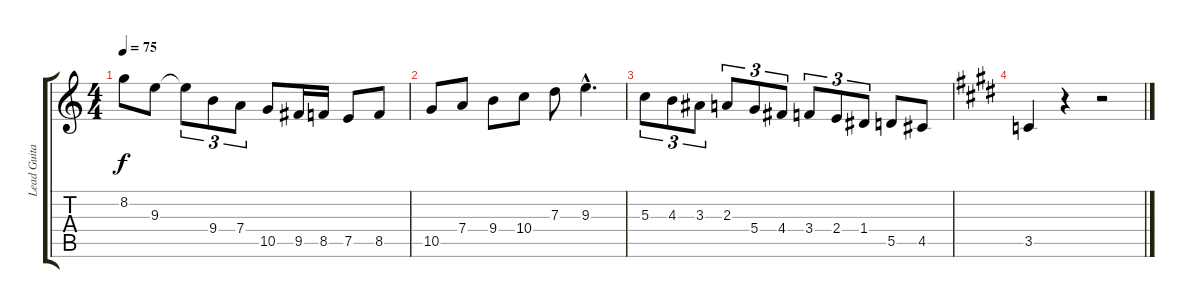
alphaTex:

\track ("Lead Guitar" "Lead Guita") {instrument electricguitarjazz}
\staff {score tabs}
\tuning (E4 B3 G3 D3 A2 E2) {hide}
\ts (4 4)
\tempo 75
\clef g2
\ks c
8.2.8{dy f} 9.3.8 9.3{t}.8{tu (3 2)} 9.4.8{tu (3 2)} 7.4.8{tu (3 2)} 10.5.8 9.5.16 8.5.16 7.5.8 8.5.8 |
10.5.8 7.4.8 9.4.8 10.4.8 7.3.8 9.3{hac}.4{d} |
5.3.8{tu (3 2)} 4.3.8{tu (3 2)} 3.3.8{tu (3 2)} 2.3.8{tu (3 2)} 5.4.8{tu (3 2)} 4.4.8{tu (3 2)} 3.4.8{tu (3 2)} 2.4.8{tu (3 2)} 1.4.8{tu (3 2)} 5.5.8 4.5.8 |
\ks e
3.5.4 r.4 r.2
